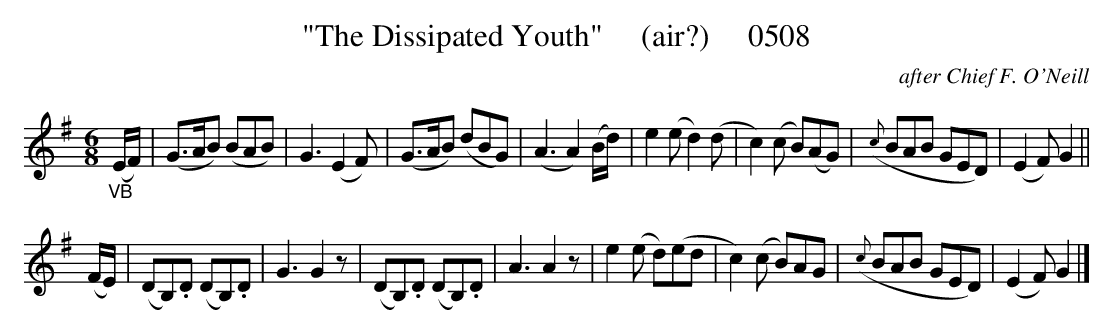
X:1
T:"The Dissipated Youth"     (air?)     0508
C:after Chief F. O'Neill
M:6/8
L:1/8
K:G
"_VB"(E/2F/2)|(G3/2A/2B) (BAB)|G3(E2F)|(G3/2A/2B) (dBG)|(A3A2)(B/2d/2)|e2(e d2)(d|c2)(c B)(AG)|({c}BAB GED)|(E2F) G2||
(F/2E/2)|(DB,).D (DB,).D|G3G2z|(DB,).D (DB,).D|A3A2z|e2(e d)(ed|c2)(c B)AG|({c}BAB GED)|(E2F) G2|]
